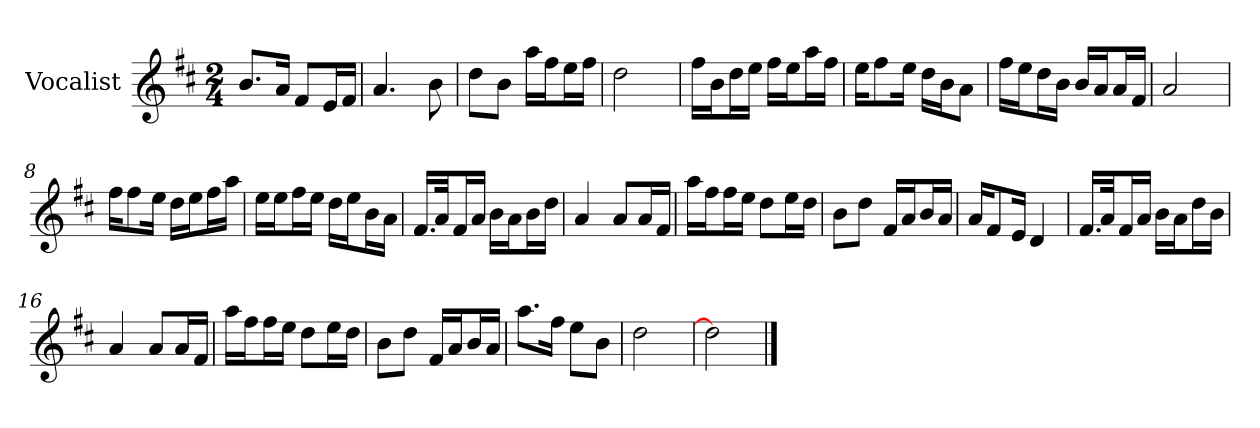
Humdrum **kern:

**kern
*part1
*staff1
*I"Vocalist
*k[f#c#]
*D:
*M2/4
=
8.bL
16aJk
8f#L
16eL
16f#JJ
=1
4.a
8b
=2
8ddL
8bJ
16aaLL
16ff#J
16eeL
16ff#JJ
=3
2dd
=4
16ff#LL
16bJ
16ddL
16eeJJ
16ff#LL
16eeJ
16aaL
16ff#JJ
=5
16eeKL
8ff#
16eeJk
16ddLL
16bJ
8aJ
=6
16ff#LL
16eeJ
16ddL
16bJJ
16bLL
16aJ
16aL
16f#JJ
=7
2a
=8
16ff#KL
8ff#
16eeJk
16ddLL
16eeJ
16ff#L
16aaJJ
=9
16eeLL
16eeJ
16ff#L
16eeJJ
16ddLL
16eeJ
16bL
16aJJ
=10
16.f#LL
32aJk
16f#L
16aJJ
16bLL
16aJ
16bL
16ddJJ
=11
4a
8aL
16aL
16f#JJ
=12
16aaLL
16ff#J
16ff#L
16eeJJ
8ddL
16eeL
16ddJJ
=13
8bL
8ddJ
16f#LL
16aJ
16bL
16aJJ
=14
16aKL
8f#
16eJk
4d
=15
16.f#LL
32aJk
16f#L
16aJJ
16bLL
16aJ
16ddL
16bJJ
=16
4a
8aL
16aL
16f#JJ
=17
16aaLL
16ff#J
16ff#L
16eeJJ
8ddL
16eeL
16ddJJ
=18
8bL
8ddJ
16f#LL
16aJ
16bL
16aJJ
=19
8.aaL
16ff#Jk
8eeL
8bJ
=20
2dd
=21
2dd]
==
*-
